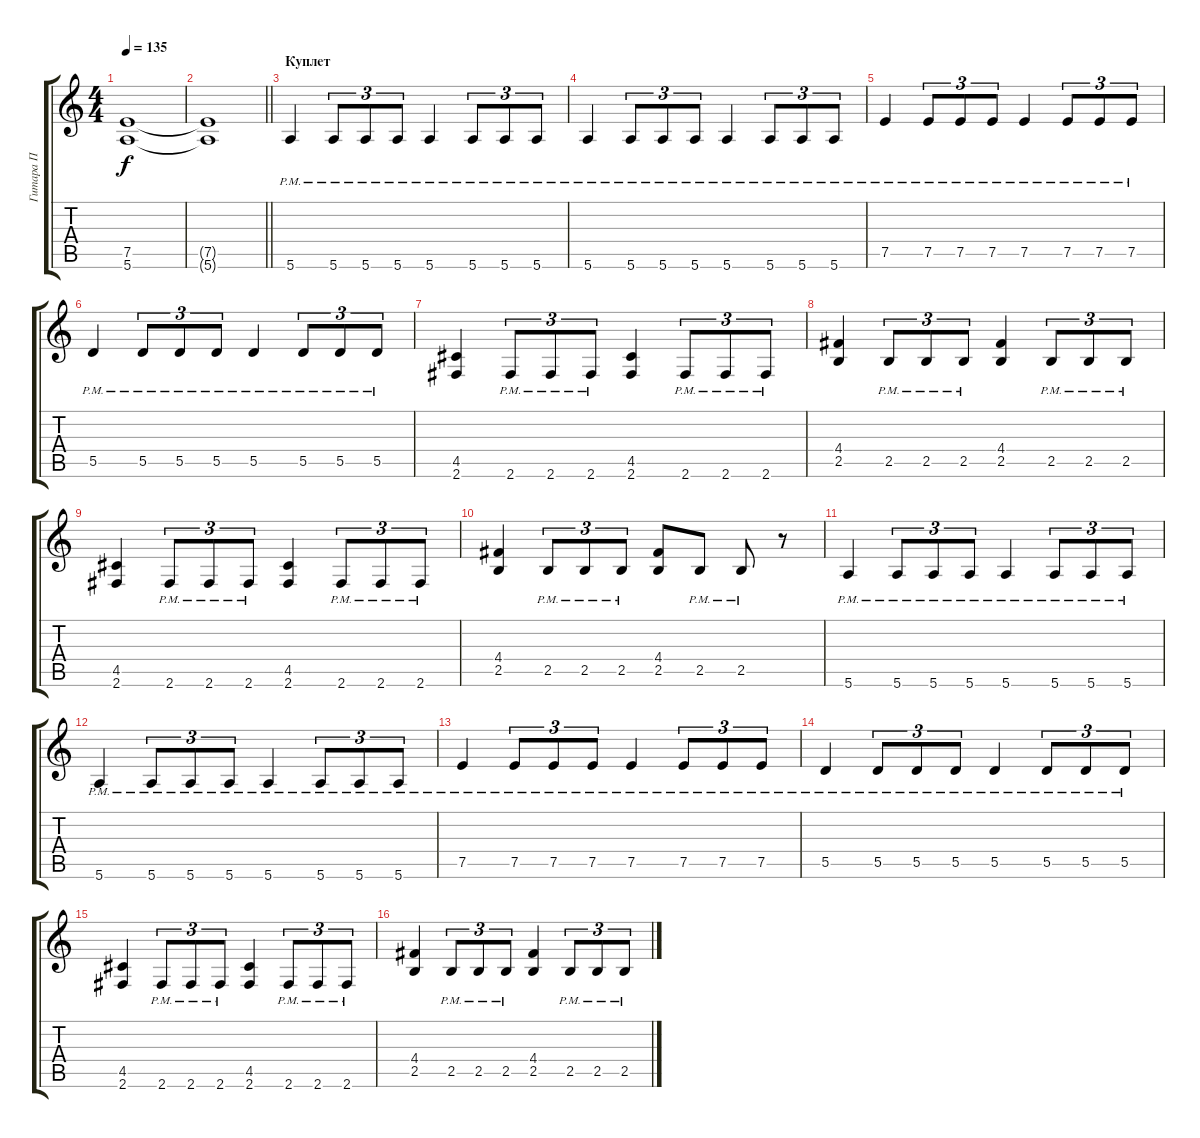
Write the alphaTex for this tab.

\track ("Гитара П" "Гитара П") {instrument overdrivenguitar}
\staff {score tabs}
\tuning (E4 B3 G3 D3 A2 E2) {hide}
\ts (4 4)
\tempo 135
\clef g2
\ks c
(7.5 5.6).1{dy f volume 0} |
\barLineRight lightlight
(7.5{t} 5.6{t}).1 |
\section ("" "Куплет")
5.6{pm}.4{volume 13} 5.6{pm}.8{tu (3 2)} 5.6{pm}.8{tu (3 2)} 5.6{pm}.8{tu (3 2)} 5.6{pm}.4 5.6{pm}.8{tu (3 2)} 5.6{pm}.8{tu (3 2)} 5.6{pm}.8{tu (3 2)} |
5.6{pm}.4 5.6{pm}.8{tu (3 2)} 5.6{pm}.8{tu (3 2)} 5.6{pm}.8{tu (3 2)} 5.6{pm}.4 5.6{pm}.8{tu (3 2)} 5.6{pm}.8{tu (3 2)} 5.6{pm}.8{tu (3 2)} |
7.5{pm}.4 7.5{pm}.8{tu (3 2)} 7.5{pm}.8{tu (3 2)} 7.5{pm}.8{tu (3 2)} 7.5{pm}.4 7.5{pm}.8{tu (3 2)} 7.5{pm}.8{tu (3 2)} 7.5{pm}.8{tu (3 2)} |
5.5{pm}.4 5.5{pm}.8{tu (3 2)} 5.5{pm}.8{tu (3 2)} 5.5{pm}.8{tu (3 2)} 5.5{pm}.4 5.5{pm}.8{tu (3 2)} 5.5{pm}.8{tu (3 2)} 5.5{pm}.8{tu (3 2)} |
(4.5 2.6).4 2.6{pm}.8{tu (3 2)} 2.6{pm}.8{tu (3 2)} 2.6{pm}.8{tu (3 2)} (4.5 2.6).4 2.6{pm}.8{tu (3 2)} 2.6{pm}.8{tu (3 2)} 2.6{pm}.8{tu (3 2)} |
(4.4 2.5).4 2.5{pm}.8{tu (3 2)} 2.5{pm}.8{tu (3 2)} 2.5{pm}.8{tu (3 2)} (4.4 2.5).4 2.5{pm}.8{tu (3 2)} 2.5{pm}.8{tu (3 2)} 2.5{pm}.8{tu (3 2)} |
(4.5 2.6).4 2.6{pm}.8{tu (3 2)} 2.6{pm}.8{tu (3 2)} 2.6{pm}.8{tu (3 2)} (4.5 2.6).4 2.6{pm}.8{tu (3 2)} 2.6{pm}.8{tu (3 2)} 2.6{pm}.8{tu (3 2)} |
(4.4 2.5).4 2.5{pm}.8{tu (3 2)} 2.5{pm}.8{tu (3 2)} 2.5{pm}.8{tu (3 2)} (4.4 2.5).8 2.5{pm}.8 2.5{pm}.8 r.8 |
5.6{pm}.4 5.6{pm}.8{tu (3 2)} 5.6{pm}.8{tu (3 2)} 5.6{pm}.8{tu (3 2)} 5.6{pm}.4 5.6{pm}.8{tu (3 2)} 5.6{pm}.8{tu (3 2)} 5.6{pm}.8{tu (3 2)} |
5.6{pm}.4 5.6{pm}.8{tu (3 2)} 5.6{pm}.8{tu (3 2)} 5.6{pm}.8{tu (3 2)} 5.6{pm}.4 5.6{pm}.8{tu (3 2)} 5.6{pm}.8{tu (3 2)} 5.6{pm}.8{tu (3 2)} |
7.5{pm}.4 7.5{pm}.8{tu (3 2)} 7.5{pm}.8{tu (3 2)} 7.5{pm}.8{tu (3 2)} 7.5{pm}.4 7.5{pm}.8{tu (3 2)} 7.5{pm}.8{tu (3 2)} 7.5{pm}.8{tu (3 2)} |
5.5{pm}.4 5.5{pm}.8{tu (3 2)} 5.5{pm}.8{tu (3 2)} 5.5{pm}.8{tu (3 2)} 5.5{pm}.4 5.5{pm}.8{tu (3 2)} 5.5{pm}.8{tu (3 2)} 5.5{pm}.8{tu (3 2)} |
(4.5 2.6).4 2.6{pm}.8{tu (3 2)} 2.6{pm}.8{tu (3 2)} 2.6{pm}.8{tu (3 2)} (4.5 2.6).4 2.6{pm}.8{tu (3 2)} 2.6{pm}.8{tu (3 2)} 2.6{pm}.8{tu (3 2)} |
(4.4 2.5).4 2.5{pm}.8{tu (3 2)} 2.5{pm}.8{tu (3 2)} 2.5{pm}.8{tu (3 2)} (4.4 2.5).4 2.5{pm}.8{tu (3 2)} 2.5{pm}.8{tu (3 2)} 2.5{pm}.8{tu (3 2)}
